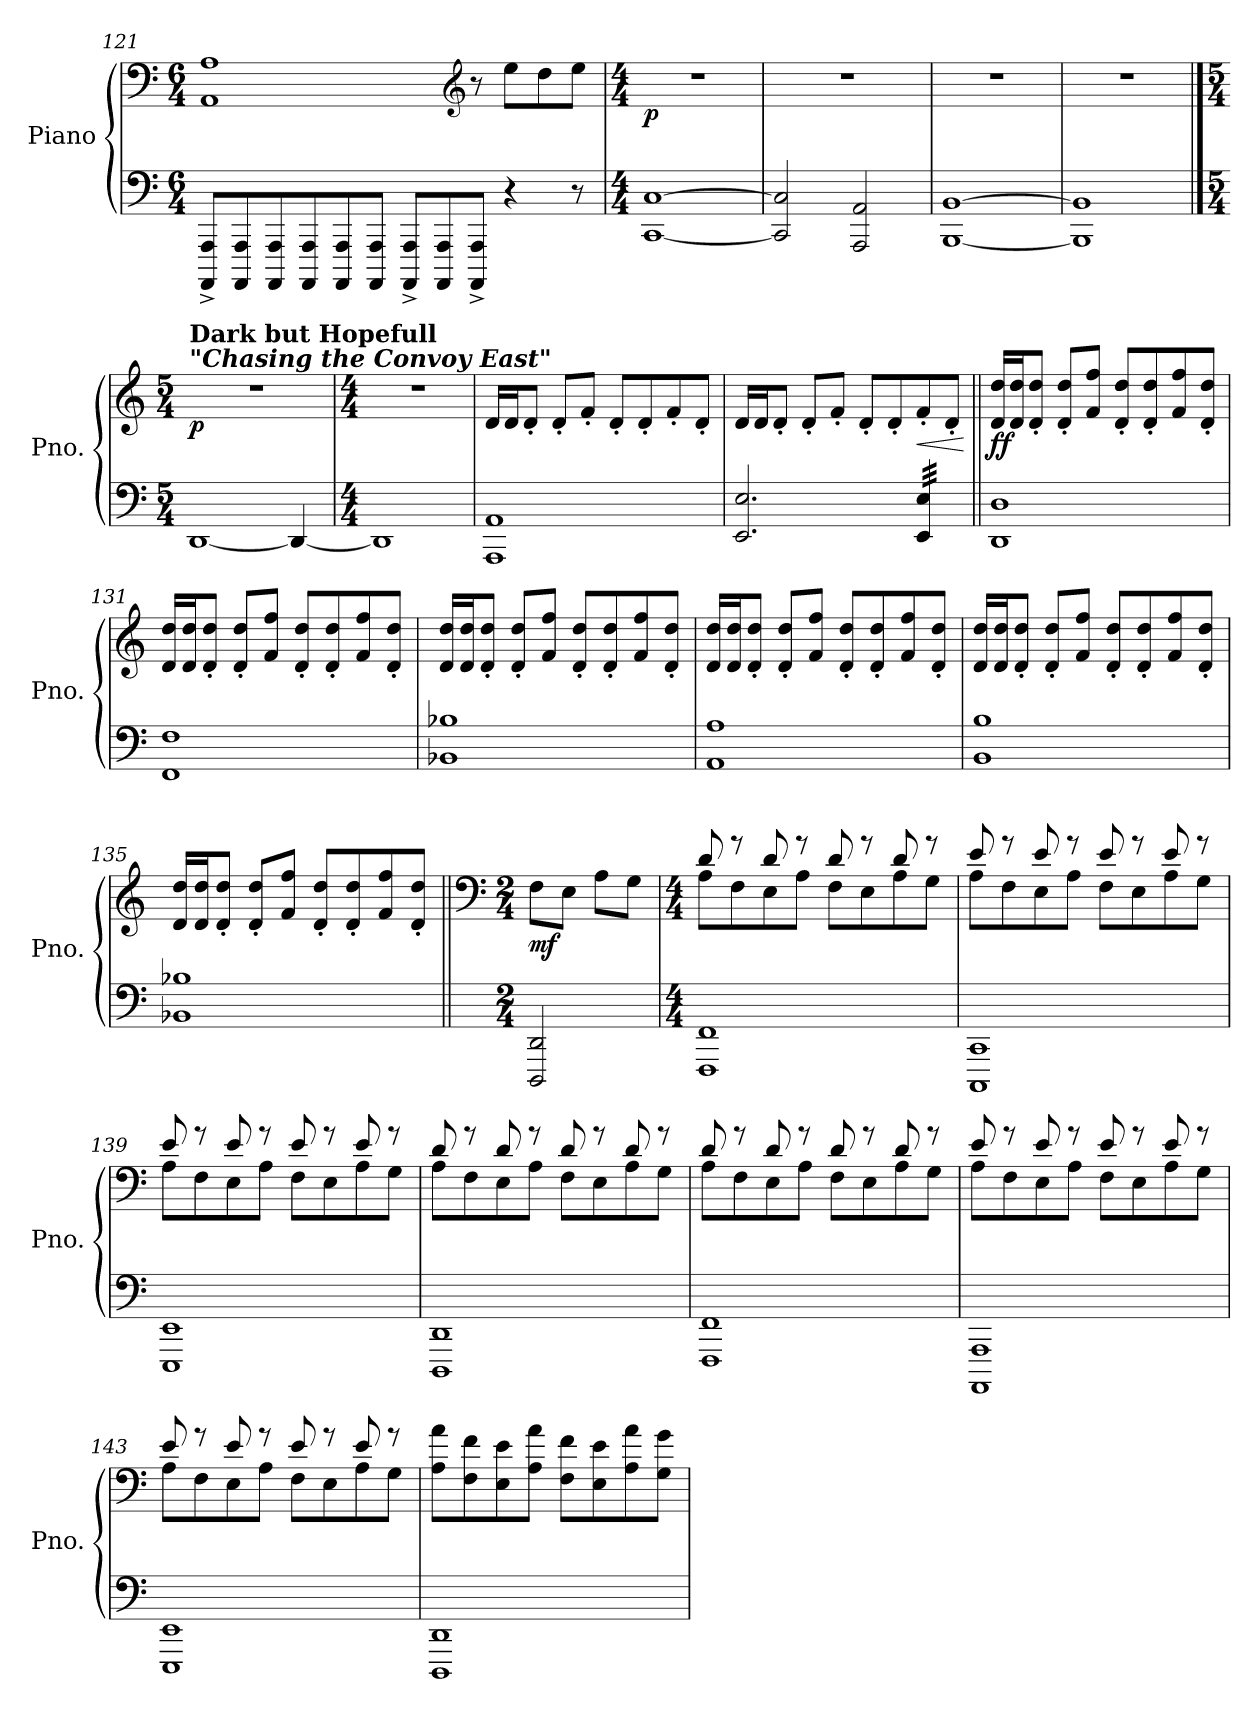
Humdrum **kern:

**kern	**kern	**dynam
*part1	*part1	*part1
*staff2	*staff1	*staff1/2
*I"Piano	*	*
*I'Pno.	*	*
*clefF4	*clefF4	*
*k[]	*k[]	*
*M6/4	*M6/4	*
=121	=121	=121
8AAAA/^ 8AAA/^L	1AA 1A	.
8AAAA/ 8AAA/	.	.
8AAAA/ 8AAA/	.	.
8AAAA/ 8AAA/	.	.
8AAAA/ 8AAA/	.	.
8AAAA/ 8AAA/J	.	.
8AAAA/^ 8AAA/^L	.	.
8AAAA/ 8AAA/	.	.
*	*clefG2	*
8AAAA/^ 8AAA/^J	8r	.
4r	8ee\L	.
.	8dd\	.
8r	8ee\J	.
=122	=122	=122
*M4/4	*M4/4	*
!	!	!LO:DY:b
[1CC [1C	1r	p
=123	=123	=123
2CC/] 2C/]	1r	.
2AAA/ 2AA/	.	.
=124	=124	=124
[1BBB [1BB	1r	.
=125	=125	=125
1BBB] 1BB]	1r	.
!!LO:PB:g=z
==126	==126	==126
*M5/4	*M5/4	*
*	*MM105	*
!	!LO:TX:a:Bi:t="Chasing the Convoy East"	!
!	!LO:TX:a:B:t=Dark but Hopefull	!
!	!	!LO:DY:b
[1DD	4%5r	p
4DD/_	.	.
=127	=127	=127
*M4/4	*M4/4	*
1DD]	1r	.
=128	=128	=128
1AAA 1AA	16d/LL	.
.	16d/J	.
.	8d'/J	.
.	8d'/L	.
.	8f'/J	.
.	8d'/L	.
.	8d'/	.
.	8f'/	.
.	8d'/J	.
=129	=129	=129
2.EE/ 2.E/	16d/LL	.
.	16d/J	.
.	8d'/J	.
.	8d'/L	.
.	8f'/J	.
.	8d'/L	.
.	8d'/	.
!	!	!LO:HP:b
*tremolo	*	*
32EE/ 32E/LLL	8f'/	<
32EE/ 32E/	.	.
32EE/ 32E/	.	.
32EE/ 32E/	.	.
32EE/ 32E/	8d'/J	.
32EE/ 32E/	.	.
32EE/ 32E/	.	.
32EE/ 32E/JJJ	.	.
*Xtremolo	*	*
.	.	[
!!LO:LB:g=z
=130||	=130||	=130||
!	!	!LO:DY:b
1DD 1D	16d/ 16dd/LL	ff
.	16d/ 16dd/J	.
.	8d/' 8dd/'J	.
.	8d/' 8dd/'L	.
.	8f/ 8ff/J	.
.	8d/' 8dd/'L	.
.	8d/' 8dd/'	.
.	8f/ 8ff/	.
.	8d/' 8dd/'J	.
=131	=131	=131
1FF 1F	16d/ 16dd/LL	.
.	16d/ 16dd/J	.
.	8d/' 8dd/'J	.
.	8d/' 8dd/'L	.
.	8f/ 8ff/J	.
.	8d/' 8dd/'L	.
.	8d/' 8dd/'	.
.	8f/ 8ff/	.
.	8d/' 8dd/'J	.
=132	=132	=132
1BB-X 1B-X	16d/ 16dd/LL	.
.	16d/ 16dd/J	.
.	8d/' 8dd/'J	.
.	8d/' 8dd/'L	.
.	8f/ 8ff/J	.
.	8d/' 8dd/'L	.
.	8d/' 8dd/'	.
.	8f/ 8ff/	.
.	8d/' 8dd/'J	.
=133	=133	=133
1AA 1A	16d/ 16dd/LL	.
.	16d/ 16dd/J	.
.	8d/' 8dd/'J	.
.	8d/' 8dd/'L	.
.	8f/ 8ff/J	.
.	8d/' 8dd/'L	.
.	8d/' 8dd/'	.
.	8f/ 8ff/	.
.	8d/' 8dd/'J	.
=134	=134	=134
1BB 1B	16d/ 16dd/LL	.
.	16d/ 16dd/J	.
.	8d/' 8dd/'J	.
.	8d/' 8dd/'L	.
.	8f/ 8ff/J	.
.	8d/' 8dd/'L	.
.	8d/' 8dd/'	.
.	8f/ 8ff/	.
.	8d/' 8dd/'J	.
=135	=135	=135
1BB-X 1B-X	16d/ 16dd/LL	.
.	16d/ 16dd/J	.
.	8d/' 8dd/'J	.
.	8d/' 8dd/'L	.
.	8f/ 8ff/J	.
.	8d/' 8dd/'L	.
.	8d/' 8dd/'	.
.	8f/ 8ff/	.
.	8d/' 8dd/'J	.
!!LO:LB:g=z
=136||	=136||	=136||
*	*clefF4	*
*M2/4	*M2/4	*
!	!	!LO:DY:b
2DDD/ 2DD/	8F\L	mf
.	8E\J	.
.	8A\L	.
.	8G\J	.
=137	=137	=137
*M4/4	*M4/4	*
*	*^	*
1FFF 1FF	8A\L	8d/	.
.	8F\	8rg	.
.	8E\	8d/	.
.	8A\J	8rg	.
.	8F\L	8d/	.
.	8E\	8rg	.
.	8A\	8d/	.
.	8G\J	8rg	.
=138	=138	=138	=138
1CCC 1CC	8A\L	8e/	.
.	8F\	8rg	.
.	8E\	8e/	.
.	8A\J	8rg	.
.	8F\L	8e/	.
.	8E\	8rg	.
.	8A\	8e/	.
.	8G\J	8rg	.
=139	=139	=139	=139
1EEE 1EE	8A\L	8e/	.
.	8F\	8rg	.
.	8E\	8e/	.
.	8A\J	8rg	.
.	8F\L	8e/	.
.	8E\	8rg	.
.	8A\	8e/	.
.	8G\J	8rg	.
!!LO:LB:g=z	!!
=140	=140	=140	=140
1DDD 1DD	8A\L	8d/	.
.	8F\	8rg	.
.	8E\	8d/	.
.	8A\J	8rg	.
.	8F\L	8d/	.
.	8E\	8rg	.
.	8A\	8d/	.
.	8G\J	8rg	.
=141	=141	=141	=141
1FFF 1FF	8A\L	8d/	.
.	8F\	8rg	.
.	8E\	8d/	.
.	8A\J	8rg	.
.	8F\L	8d/	.
.	8E\	8rg	.
.	8A\	8d/	.
.	8G\J	8rg	.
=142	=142	=142	=142
1AAAA 1AAA	8A\L	8e/	.
.	8F\	8rg	.
.	8E\	8e/	.
.	8A\J	8rg	.
.	8F\L	8e/	.
.	8E\	8rg	.
.	8A\	8e/	.
.	8G\J	8rg	.
=143	=143	=143	=143
1EEE 1EE	8A\L	8e/	.
.	8F\	8rg	.
.	8E\	8e/	.
.	8A\J	8rg	.
.	8F\L	8e/	.
.	8E\	8rg	.
.	8A\	8e/	.
.	8G\J	8rg	.
*	*v	*v	*
!!LO:LB:g=z
=144	=144	=144
1DDD 1DD	8A\ 8a\L	.
.	8F\ 8f\	.
.	8E\ 8e\	.
.	8A\ 8a\J	.
.	8F\ 8f\L	.
.	8E\ 8e\	.
.	8A\ 8a\	.
.	8G\ 8g\J	.
=	=	=
*-	*-	*-
